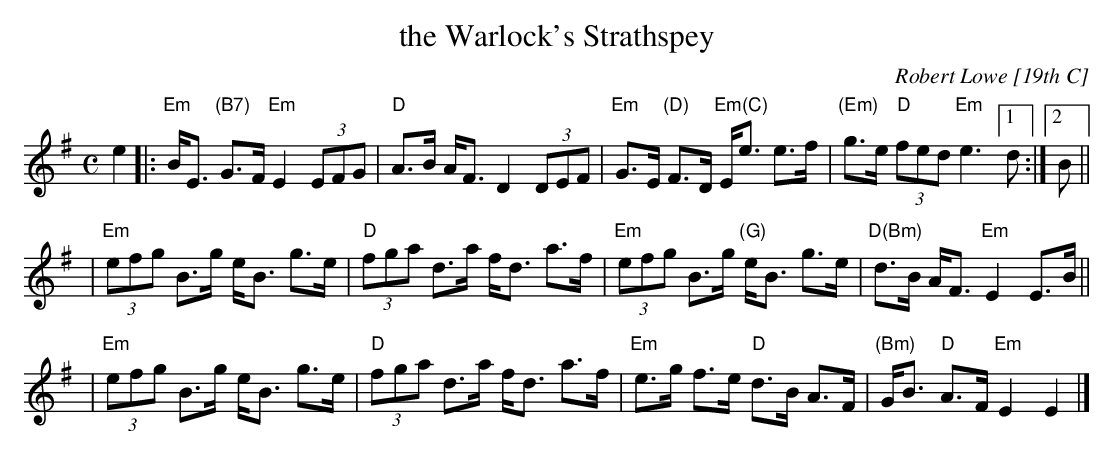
X:1
T: the Warlock's Strathspey
C: Robert Lowe [19th C]
M: C
L: 1/8
K: Em
e2 \
|:"Em"B<E "(B7)"G>F "Em"E2 (3EFG | "D"A>B A<F D2 (3DEF \
| "Em"G>E "(D)"F>D "Em(C)"E<e e>f | "(Em)"g>e "D"(3fed "Em"e3 [1 d :|2 B ||
| "Em"(3efg B>g e<B g>e | "D"(3fga d>a f<d a>f \
| "Em"(3efg B>g "(G)"e<B g>e | "D(Bm)"d>B A<F "Em"E2 E>B ||
| "Em"(3efg B>g e<B g>e | "D"(3fga d>a f<d a>f \
| "Em"e>g f>e "D"d>B A>F | "(Bm)"G<B "D"A>F "Em"E2 E2 |]
